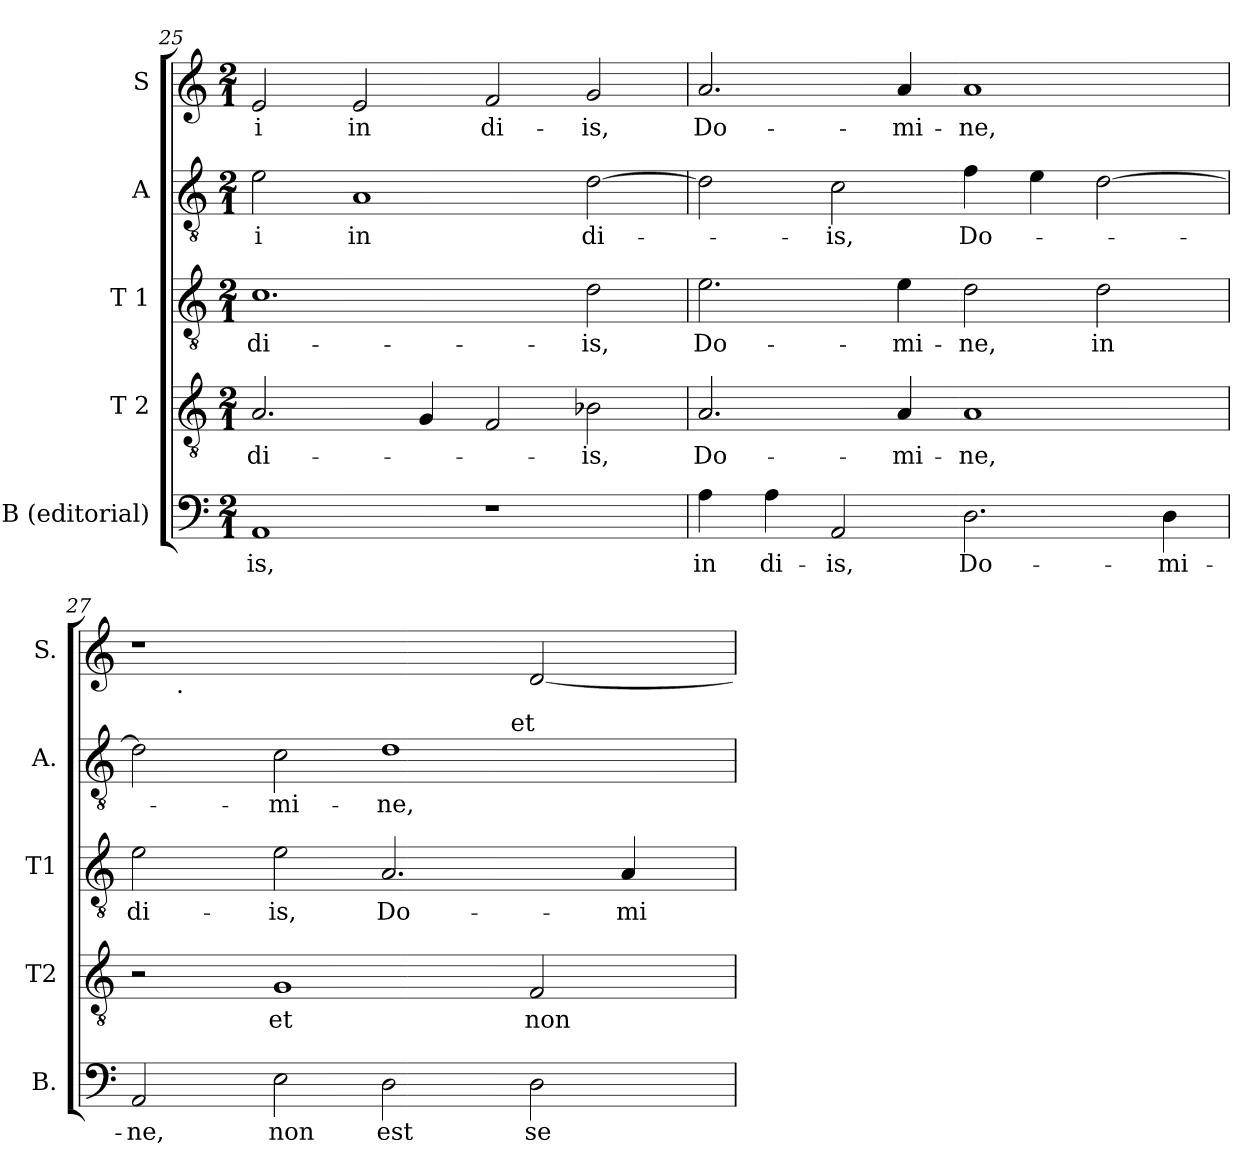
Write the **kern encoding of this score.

**kern	**text	**kern	**text	**kern	**text	**kern	**text	**kern	**text
*part5	*part5	*part4	*part4	*part3	*part3	*part2	*part2	*part1	*part1
*staff5	*staff5	*staff4	*staff4	*staff3	*staff3	*staff2	*staff2	*staff1	*staff1
*I"B (editorial)	*	*I"T 2	*	*I"T 1	*	*I"A	*	*I"S	*
*I'B.	*	*I'T2	*	*I'T1	*	*I'A.	*	*I'S.	*
!!LO:PB:g=z
*clefF4	*	*clefGv2	*	*clefGv2	*	*clefGv2	*	*clefG2	*
*M2/1	*	*M2/1	*	*M2/1	*	*M2/1	*	*M2/1	*
=25	=25	=25	=25	=25	=25	=25	=25	=25	=25
!	!LO:LY:b:cj	!	!LO:LY:b:cj	!	!LO:LY:b:cj	!	!LO:LY:b	!	!LO:LY:b:cj
1AA	-is,	2.A/	di-	1.c	di-	2e\	-i	2e/	-i
!	!	!	!	!	!	!	!LO:LY:b:cj	!	!LO:LY:b:cj
.	.	.	.	.	.	1A	in	2e/	in
.	.	4G/	.	.	.	.	.	.	.
!	!	!	!	!	!	!	!	!	!LO:LY:b:cj
1r	.	2F/	.	.	.	.	.	2f/	di-
!	!	!	!LO:LY:b:cj	!	!LO:LY:b:cj	!	!LO:LY:b:cj	!	!LO:LY:b:cj
.	.	2B-\	-is,	2d\	-is,	[>2d\	di-	2g/	-is,
=26	=26	=26	=26	=26	=26	=26	=26	=26	=26
!	!LO:LY:b:cj	!	!LO:LY:b:cj	!	!LO:LY:b:cj	!	!	!	!LO:LY:b:cj
4A\	in	2.A/	Do-	2.e\	Do-	2d\]	.	2.a/	Do-
!	!LO:LY:b:cj	!	!	!	!	!	!	!	!
4A\	di-	.	.	.	.	.	.	.	.
!	!LO:LY:b	!	!	!	!	!	!LO:LY:b:cj	!	!
2AA/	-is,	.	.	.	.	2c\	-is,	.	.
!	!	!	!LO:LY:b:cj	!	!LO:LY:b:cj	!	!	!	!LO:LY:b:cj
.	.	4A/	-mi-	4e\	-mi-	.	.	4a/	-mi-
!	!LO:LY:b:cj	!	!LO:LY:b:cj	!	!LO:LY:b:cj	!	!LO:LY:b	!	!LO:LY:b:cj
2.D\	Do-	1A	-ne,	2d\	-ne,	4f\	Do-	1a	-ne,
.	.	.	.	.	.	4e\	.	.	.
!	!	!	!	!	!LO:LY:b:cj	!	!	!	!
.	.	.	.	2d\	in	[>2d\	.	.	.
!	!LO:LY:b:cj	!	!	!	!	!	!	!	!
4D\	-mi-	.	.	.	.	.	.	.	.
=27	=27	=27	=27	=27	=27	=27	=27	=27	=27
!	!LO:LY:b:cj	!	!	!	!LO:LY:b:cj	!	!	!	!
*	*	*	*	*	*	*^	*	*^	*
2AA/	-ne,	2r	.	2e\	di-	2d\]	1ryy	.	1r	16ryy	.
.	.	.	.	.	.	.	.	.	.	64ryy	.
!	!	!	!	!	!	!	!	!	!	!LO:TX:b:t=.	!
.	.	.	.	.	.	.	.	.	.	1ryy	.
!	!LO:LY:b:cj	!	!LO:LY:b:cj	!	!LO:LY:b:cj	!	!	!LO:LY:b:cj	!	!	!
2E\	non	1G	et	2e\	-is,	2c\	.	-mi-	.	.	.
!	!LO:LY:b:cj	!	!	!	!LO:LY:b:cj	!	!	!LO:LY:b:cj	!	!	!
2D\	est	.	.	2.A/	Do-	1d	4...ryy	-ne,	2ryy	.	.
.	.	.	.	.	.	.	.	.	.	2ryy	.
!	!	!	!	!	!	!	!LO:TX:a:t=et	!	!	!	!
.	.	.	.	.	.	.	2ryy	.	.	.	.
!	!LO:LY:b:cj	!	!LO:LY:b:cj	!	!	!	!	!	!	!	!
2D\	se-	2F/	non	.	.	.	.	.	[>2d/	.	.
.	.	.	.	.	.	.	.	.	.	4ryy	.
!	!	!	!	!	!LO:LY:b:cj	!	!	!	!	!	!
.	.	.	.	4A/	-mi-	.	.	.	.	.	.
.	.	.	.	.	.	.	.	.	.	8ryy	.
.	.	.	.	.	.	.	.	.	.	32.ryy	.
.	.	.	.	.	.	.	32ryy	.	.	.	.
*	*	*	*	*	*	*v	*v	*	*	*	*
*	*	*	*	*	*	*	*	*v	*v	*
=	=	=	=	=	=	=	=	=	=
*-	*-	*-	*-	*-	*-	*-	*-	*-	*-
